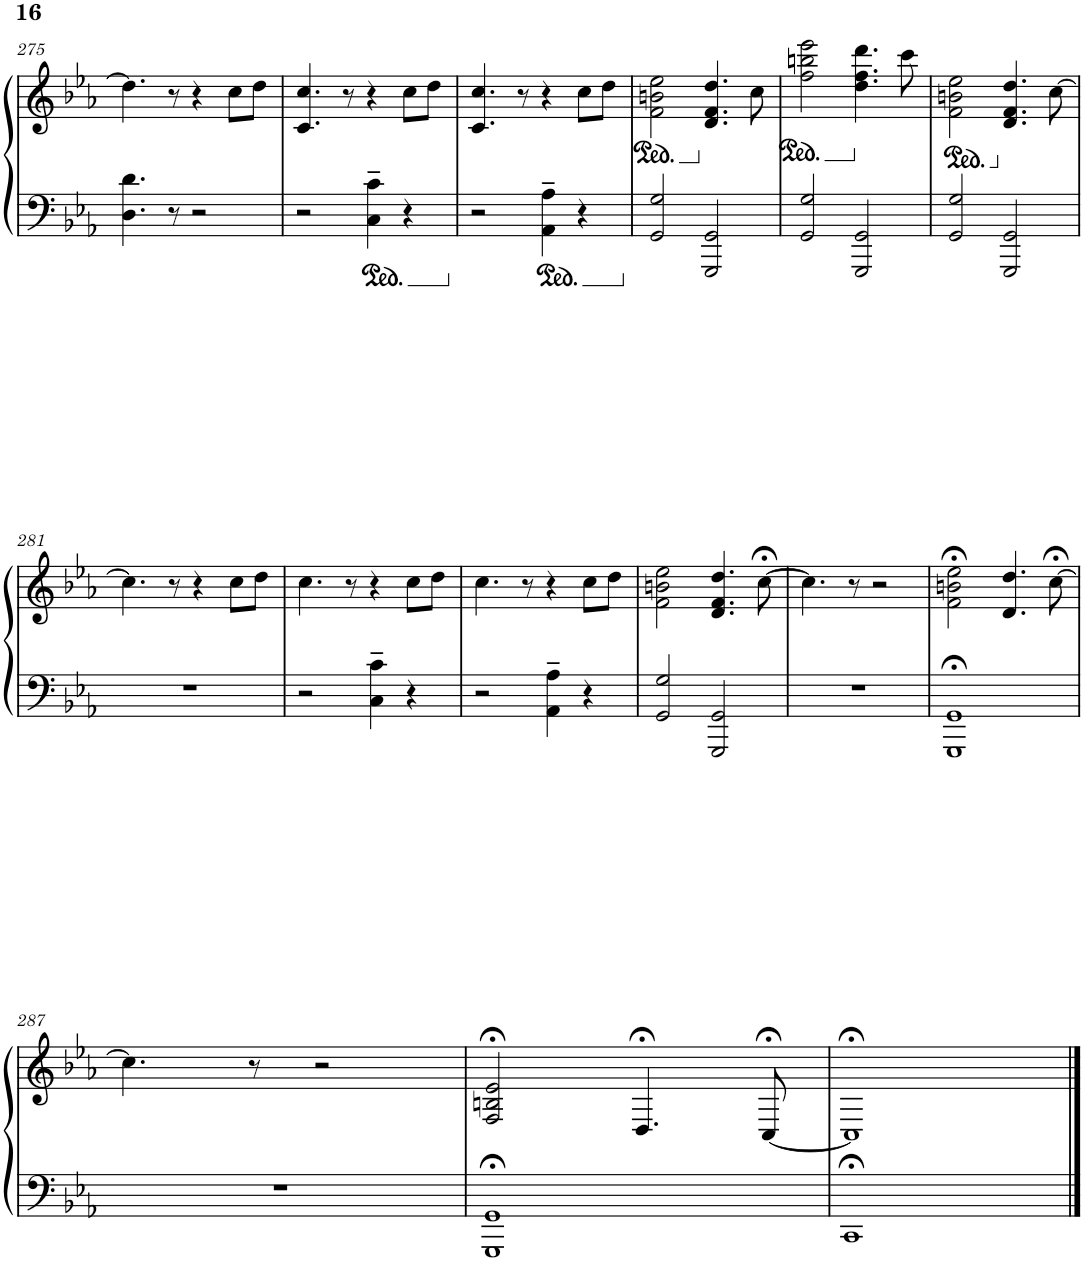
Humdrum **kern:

**kern	**kern
*part1	*part1
*staff2	*staff1
*I"Piano	*
*I'Pno.	*
!!LO:PB:g=z
*clefF4	*clefG2
*k[b-e-a-]	*k[b-e-a-]
*M4/4	*M4/4
=275	=275
4.D\ 4.d\	4.dd\]
8r	8r
2r	4r
.	8cc\L
.	8dd\J
=276	=276
2r	4.c/ 4.cc/
.	8r
4C\~ 4c\~	4r
4r	8cc\L
.	8dd\J
=277	=277
2r	4.c/ 4.cc/
.	8r
4AA-\~ 4A-\~	4r
4r	8cc\L
.	8dd\J
=278	=278
*	*ped
2GG/ 2G/	2f\ 2bn\ 2ee-\
*	*Xped
2GGG/ 2GG/	4.d/ 4.f/ 4.dd/
.	8cc\
=279	=279
*	*ped
2GG/ 2G/	2ff\ 2bbn\ 2eee-\
*	*Xped
2GGG/ 2GG/	4.dd\ 4.ff\ 4.ddd\
.	8ccc\
=280	=280
*	*ped
2GG/ 2G/	2f\ 2bn\ 2ee-\
*	*Xped
2GGG/ 2GG/	4.d/ 4.f/ 4.dd/
.	[8cc\
!!LO:LB:g=z
=281	=281
1r	4.cc\]
.	8r
.	4r
.	8cc\L
.	8dd\J
=282	=282
2r	4.cc\
.	8r
4C\~ 4c\~	4r
4r	8cc\L
.	8dd\J
=283	=283
2r	4.cc\
.	8r
4AA-\~ 4A-\~	4r
4r	8cc\L
.	8dd\J
=284	=284
2GG/ 2G/	2f\ 2bn\ 2ee-\
2GGG/ 2GG/	4.d/ 4.f/ 4.dd/
.	[8cc;<\
=285	=285
1r	4.cc\]
.	8r
.	2r
=286	=286
1GGG;< 1GG;<	2f\;< 2bn\;< 2ee-\;<
.	4.d/ 4.dd/
.	[8cc;<\
!!LO:LB:g=z
=287	=287
1r	4.cc\]
.	8r
.	2r
=288	=288
1GGG;< 1GG;<	2F/;< 2Bn/;< 2e-/;<
.	4.D;</
.	[8C;</
=289	=289
1CC;<	1C;<]
==	==
*-	*-
